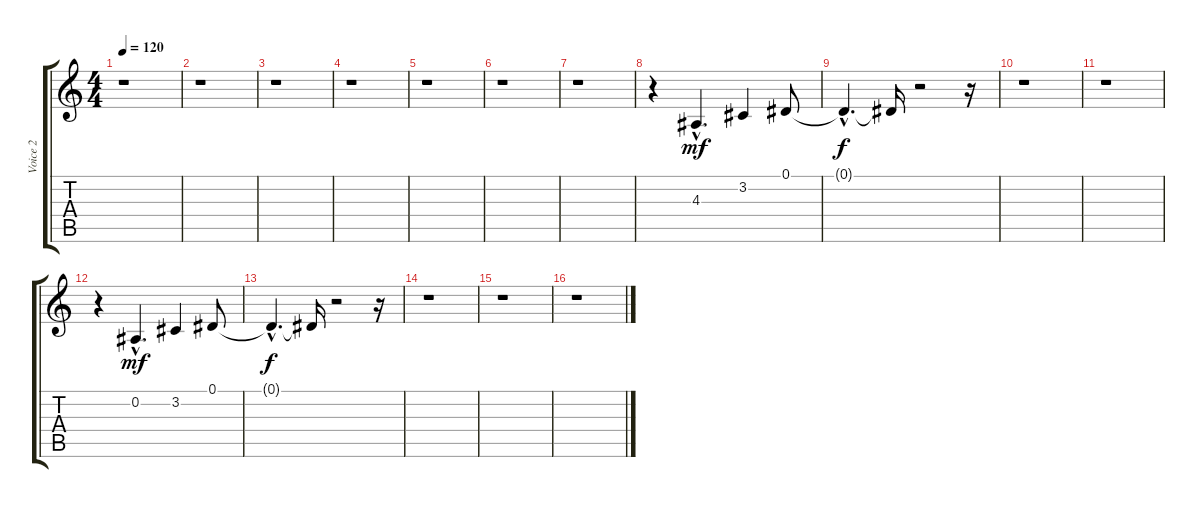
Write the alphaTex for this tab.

\track ("Voice 2" "Voice 2") {instrument tenorsax}
\staff {score tabs}
\tuning (Eb4 Bb3 Gb3 Db3 Ab2 Eb2) {hide}
\ts (4 4)
\tempo 120
\clef g2
\ks c
r.1{dy mf} |
r.1 |
r.1 |
r.1 |
r.1 |
r.1 |
r.1 |
r.4 4.3{hac}.4{d} 3.2.4 0.1.8 |
0.1{hac t}.4{d dy f} 0.1{t}.16 r.2 r.16 |
r.1 |
r.1 |
r.4 0.2{hac}.4{d dy mf} 3.2.4 0.1.8 |
0.1{hac t}.4{d dy f} 0.1{t}.16 r.2 r.16 |
r.1 |
r.1 |
r.1
